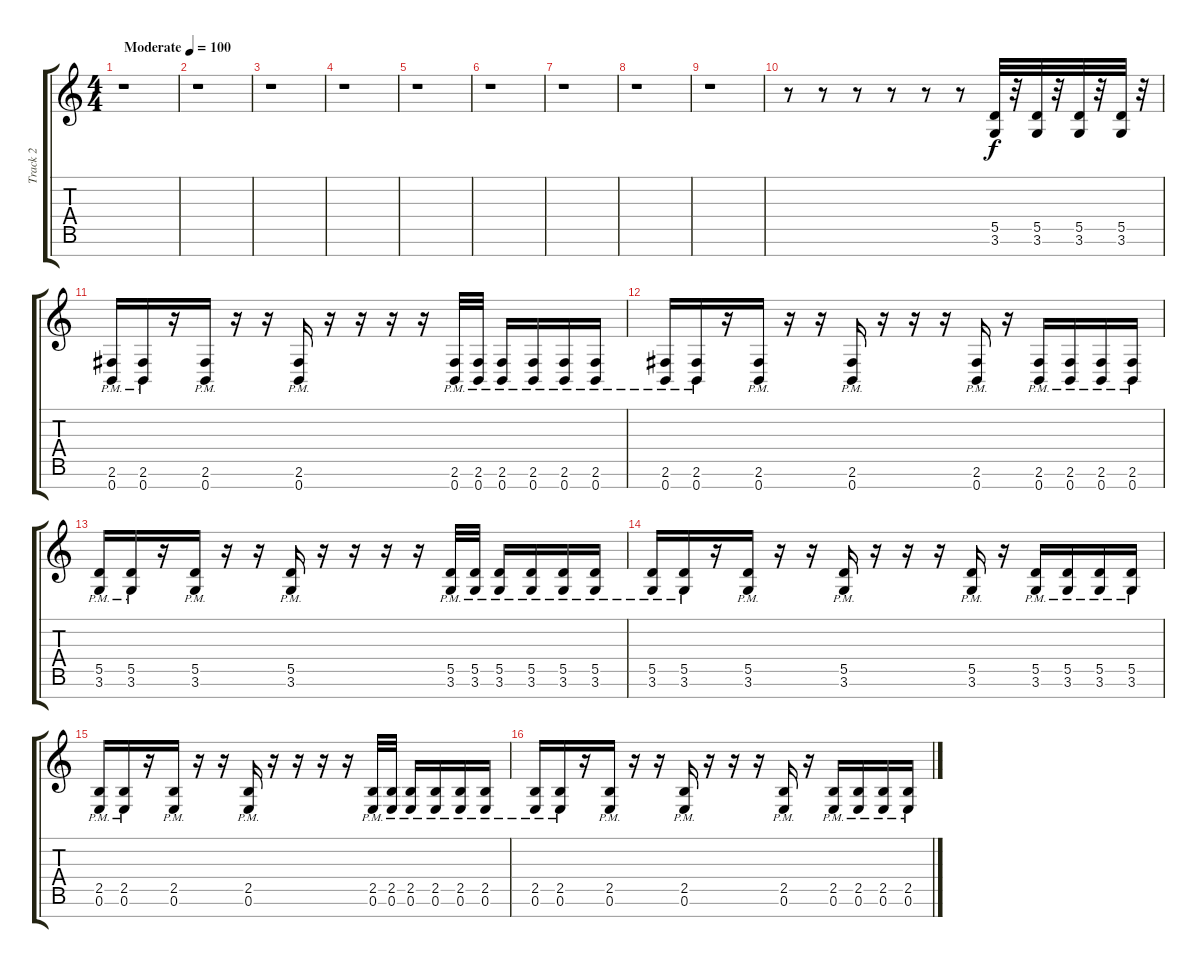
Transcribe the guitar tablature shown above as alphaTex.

\track ("Track 2" "Track 2") {instrument distortionguitar}
\staff {score tabs}
\tuning (E4 B3 G3 D3 A2 E2 B1) {hide}
\ts (4 4)
\tempo (100 "Moderate")
\clef g2
\ks c
r.1{dy f instrument distortionguitar} |
r.1 |
r.1 |
r.1 |
r.1 |
r.1 |
r.1 |
r.1 |
r.1 |
r.8 r.8 r.8 r.8 r.8 r.8 (5.5 3.6).32 r.32 (5.5 3.6).32 r.32 (5.5 3.6).32 r.32 (5.5 3.6).32 r.32 |
(2.6{pm} 0.7{pm}).16 (2.6{pm} 0.7{pm}).16 r.16 (2.6{pm} 0.7{pm}).16 r.16 r.16 (2.6{pm} 0.7{pm}).16 r.16 r.16 r.16 r.16 (2.6{pm} 0.7{pm}).32 (2.6{pm} 0.7{pm}).32 (2.6{pm} 0.7{pm}).16 (2.6{pm} 0.7{pm}).16 (2.6{pm} 0.7{pm}).16 (2.6{pm} 0.7{pm}).16 |
(2.6{pm} 0.7{pm}).16 (2.6{pm} 0.7{pm}).16 r.16 (2.6{pm} 0.7{pm}).16 r.16 r.16 (2.6{pm} 0.7{pm}).16 r.16 r.16 r.16 (2.6{pm} 0.7{pm}).16 r.16 (2.6{pm} 0.7{pm}).16 (2.6{pm} 0.7{pm}).16 (2.6{pm} 0.7{pm}).16 (2.6{pm} 0.7{pm}).16 |
(5.5{pm} 3.6{pm}).16 (5.5{pm} 3.6{pm}).16 r.16 (5.5{pm} 3.6{pm}).16 r.16 r.16 (5.5{pm} 3.6{pm}).16 r.16 r.16 r.16 r.16 (5.5{pm} 3.6{pm}).32 (5.5{pm} 3.6{pm}).32 (5.5{pm} 3.6{pm}).16 (5.5{pm} 3.6{pm}).16 (5.5{pm} 3.6{pm}).16 (5.5{pm} 3.6{pm}).16 |
(5.5{pm} 3.6{pm}).16 (5.5{pm} 3.6{pm}).16 r.16 (5.5{pm} 3.6{pm}).16 r.16 r.16 (5.5{pm} 3.6{pm}).16 r.16 r.16 r.16 (5.5{pm} 3.6{pm}).16 r.16 (5.5{pm} 3.6{pm}).16 (5.5{pm} 3.6{pm}).16 (5.5{pm} 3.6{pm}).16 (5.5{pm} 3.6{pm}).16 |
(2.5{pm} 0.6{pm}).16 (2.5{pm} 0.6{pm}).16 r.16 (2.5{pm} 0.6{pm}).16 r.16 r.16 (2.5{pm} 0.6{pm}).16 r.16 r.16 r.16 r.16 (2.5{pm} 0.6{pm}).32 (2.5{pm} 0.6{pm}).32 (2.5{pm} 0.6{pm}).16 (2.5{pm} 0.6{pm}).16 (2.5{pm} 0.6{pm}).16 (2.5{pm} 0.6{pm}).16 |
(2.5{pm} 0.6{pm}).16 (2.5{pm} 0.6{pm}).16 r.16 (2.5{pm} 0.6{pm}).16 r.16 r.16 (2.5{pm} 0.6{pm}).16 r.16 r.16 r.16 (2.5{pm} 0.6{pm}).16 r.16 (2.5{pm} 0.6{pm}).16 (2.5{pm} 0.6{pm}).16 (2.5{pm} 0.6{pm}).16 (2.5{pm} 0.6{pm}).16
